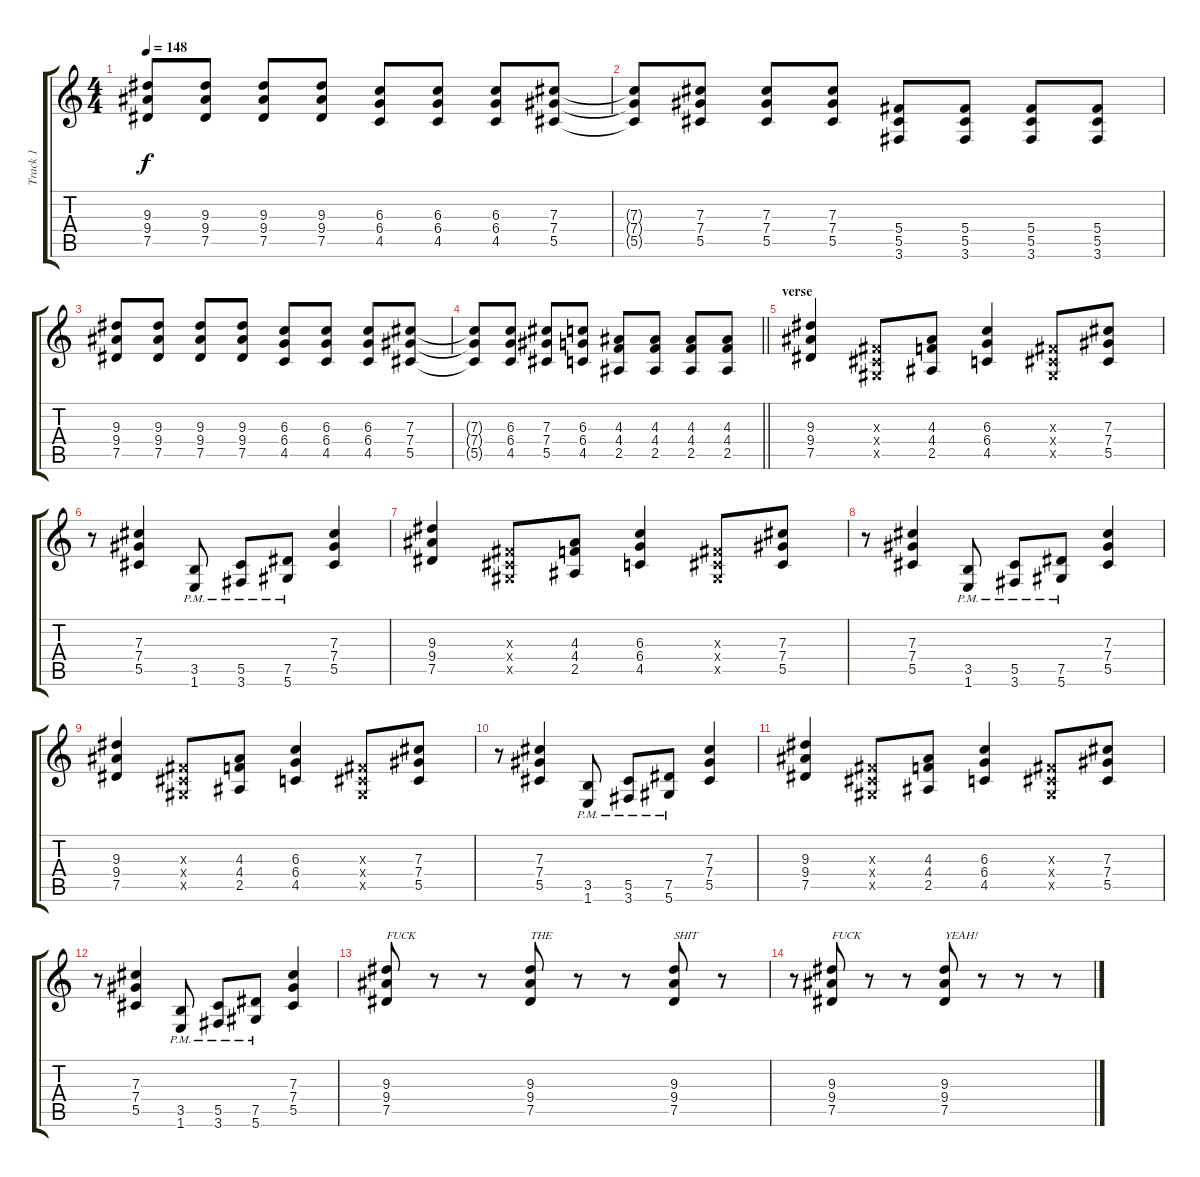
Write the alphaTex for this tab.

\track ("Track 1" "Track 1") {instrument overdrivenguitar}
\staff {score tabs}
\tuning (Eb4 Bb3 Gb3 Db3 Ab2 Eb2) {hide}
\ts (4 4)
\tempo 148
\clef g2
\ks c
(9.3 9.4 7.5).8{dy f} (9.3 9.4 7.5).8 (9.3 9.4 7.5).8 (9.3 9.4 7.5).8 (6.3 6.4 4.5).8 (6.3 6.4 4.5).8 (6.3 6.4 4.5).8 (7.3 7.4 5.5).8 |
(7.3{t} 7.4{t} 5.5{t}).8 (7.3 7.4 5.5).8 (7.3 7.4 5.5).8 (7.3 7.4 5.5).8 (5.4 5.5 3.6).8 (5.4 5.5 3.6).8 (5.4 5.5 3.6).8 (5.4 5.5 3.6).8 |
(9.3 9.4 7.5).8 (9.3 9.4 7.5).8 (9.3 9.4 7.5).8 (9.3 9.4 7.5).8 (6.3 6.4 4.5).8 (6.3 6.4 4.5).8 (6.3 6.4 4.5).8 (7.3 7.4 5.5).8 |
\barLineRight lightlight
(7.3{t} 7.4{t} 5.5{t}).8 (6.3 6.4 4.5).8 (7.3 7.4 5.5).8 (6.3 6.4 4.5).8 (4.3 4.4 2.5).8 (4.3 4.4 2.5).8 (4.3 4.4 2.5).8 (4.3 4.4 2.5).8 |
\section ("" "verse")
(9.3 9.4 7.5).4 (0.3{x} 0.4{x} 0.5{x}).8 (4.3 4.4 2.5).8 (6.3 6.4 4.5).4 (0.3{x} 0.4{x} 0.5{x}).8 (7.3 7.4 5.5).8 |
r.8 (7.3 7.4 5.5).4 (3.5{pm} 1.6{pm}).8 (5.5{pm} 3.6{pm}).8 (7.5{pm} 5.6{pm}).8 (7.3 7.4 5.5).4 |
(9.3 9.4 7.5).4 (0.3{x} 0.4{x} 0.5{x}).8 (4.3 4.4 2.5).8 (6.3 6.4 4.5).4 (0.3{x} 0.4{x} 0.5{x}).8 (7.3 7.4 5.5).8 |
r.8 (7.3 7.4 5.5).4 (3.5{pm} 1.6{pm}).8 (5.5{pm} 3.6{pm}).8 (7.5{pm} 5.6{pm}).8 (7.3 7.4 5.5).4 |
(9.3 9.4 7.5).4 (0.3{x} 0.4{x} 0.5{x}).8 (4.3 4.4 2.5).8 (6.3 6.4 4.5).4 (0.3{x} 0.4{x} 0.5{x}).8 (7.3 7.4 5.5).8 |
r.8 (7.3 7.4 5.5).4 (3.5{pm} 1.6{pm}).8 (5.5{pm} 3.6{pm}).8 (7.5{pm} 5.6{pm}).8 (7.3 7.4 5.5).4 |
(9.3 9.4 7.5).4 (0.3{x} 0.4{x} 0.5{x}).8 (4.3 4.4 2.5).8 (6.3 6.4 4.5).4 (0.3{x} 0.4{x} 0.5{x}).8 (7.3 7.4 5.5).8 |
r.8 (7.3 7.4 5.5).4 (3.5{pm} 1.6{pm}).8 (5.5{pm} 3.6{pm}).8 (7.5{pm} 5.6{pm}).8 (7.3 7.4 5.5).4 |
(9.3 9.4 7.5).8{txt "FUCK"} r.8 r.8 (9.3 9.4 7.5).8{txt "THE"} r.8 r.8 (9.3 9.4 7.5).8{txt "SHIT"} r.8 |
r.8 (9.3 9.4 7.5).8{txt "FUCK"} r.8 r.8 (9.3 9.4 7.5).8{txt "YEAH!"} r.8 r.8 r.8
